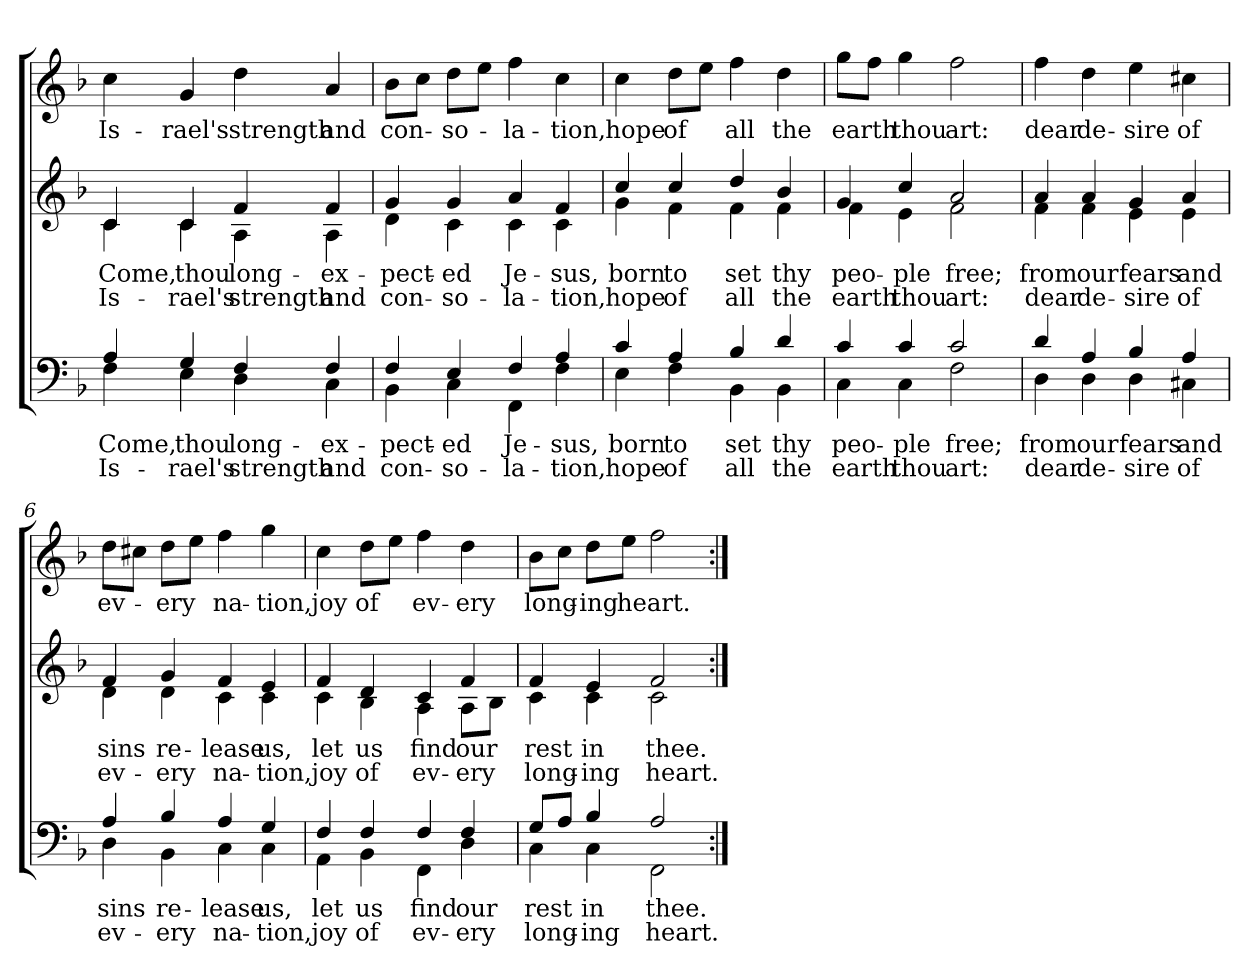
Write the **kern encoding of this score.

**kern	**text	**text	**kern	**text	**text	**kern	**text
*part3	*part3	*part3	*part2	*part2	*part2	*part1	*part1
*staff3	*staff3	*staff3	*staff2	*staff2	*staff2	*staff1	*staff1
*clefF4	*	*	*clefG2	*	*	*clefG2	*
*k[b-]	*	*	*k[b-]	*	*	*k[b-]	*
*F:	*	*	*F:	*	*	*F:	*
=1	=1	=1	=1	=1	=1	=1	=1
!	!	!	!LO:TX:b:t=1	!	!	!	!
!	!LO:LY:a	!LO:LY:a	!	!LO:LY:b	!LO:LY:b	!	!LO:LY:b
*^	*	*	*^	*	*	*	*
4A/	4F\	Come,	Is-	4c/	4c\	Come,	Is-	4cc\	Is-
!	!	!LO:LY:a	!LO:LY:a	!	!	!LO:LY:b	!LO:LY:b	!	!LO:LY:b
4G/	4E\	thou	-rael's	4c/	4c\	thou	-rael's	4g/	-rael's
!	!	!LO:LY:a	!LO:LY:a	!	!	!LO:LY:b	!LO:LY:b	!	!LO:LY:b
4F/	4D\	long-	strength	4f/	4A\	long-	strength	4dd\	strength
!	!	!LO:LY:a	!LO:LY:a	!	!	!LO:LY:b	!LO:LY:b	!	!LO:LY:b
4F/	4C\	-ex-	and	4f/	4A\	-ex-	and	4a/	and
=2	=2	=2	=2	=2	=2	=2	=2	=2	=2
!	!	!LO:LY:a	!LO:LY:a	!	!	!LO:LY:b	!LO:LY:b	!	!LO:LY:b
4F/	4BB-\	-pect-	con-	4g/	4d\	-pect-	con-	8b-\L	con-
.	.	.	.	.	.	.	.	8cc\J	.
!	!	!LO:LY:a	!LO:LY:a	!	!	!LO:LY:b	!LO:LY:b	!	!LO:LY:b
4E/	4C\	-ed	-so-	4g/	4c\	-ed	-so-	8dd\L	-so-
.	.	.	.	.	.	.	.	8ee\J	.
!	!	!LO:LY:a	!LO:LY:a	!	!	!LO:LY:b	!LO:LY:b	!	!LO:LY:b
4F/	4FF\	Je-	-la-	4a/	4c\	Je-	-la-	4ff\	-la-
!	!	!LO:LY:a	!LO:LY:a	!	!	!LO:LY:b	!LO:LY:b	!	!LO:LY:b
4A/	4F\	-sus,	-tion,	4f/	4c\	-sus,	-tion,	4cc\	-tion,
=3	=3	=3	=3	=3	=3	=3	=3	=3	=3
!	!	!LO:LY:a	!LO:LY:a	!	!	!LO:LY:b	!LO:LY:b	!	!LO:LY:b
4c/	4E\	born	hope	4cc/	4g\	born	hope	4cc\	hope
!	!	!LO:LY:a	!LO:LY:a	!	!	!LO:LY:b	!LO:LY:b	!	!LO:LY:b
4A/	4F\	to	of	4cc/	4f\	to	of	8dd\L	of
.	.	.	.	.	.	.	.	8ee\J	.
!	!	!LO:LY:a	!LO:LY:a	!	!	!LO:LY:b	!LO:LY:b	!	!LO:LY:b
4B-/	4BB-\	set	all	4dd/	4f\	set	all	4ff\	all
!	!	!LO:LY:a	!LO:LY:a	!	!	!LO:LY:b	!LO:LY:b	!	!LO:LY:b
4d/	4BB-\	thy	the	4b-/	4f\	thy	the	4dd\	the
=4	=4	=4	=4	=4	=4	=4	=4	=4	=4
!	!	!LO:LY:a	!LO:LY:a	!	!	!LO:LY:b	!LO:LY:b	!	!LO:LY:b
4c/	4C\	peo-	earth	4g/	4f\	peo-	earth	8gg\L	earth
.	.	.	.	.	.	.	.	8ff\J	.
!	!	!LO:LY:a	!LO:LY:a	!	!	!LO:LY:b	!LO:LY:b	!	!LO:LY:b
4c/	4C\	-ple	thou	4cc/	4e\	-ple	thou	4gg\	thou
!	!	!LO:LY:a	!LO:LY:a	!	!	!LO:LY:b	!LO:LY:b	!	!LO:LY:b
2c/	2F\	free;	art:	2a/	2f\	free;	art:	2ff\	art:
!!LO:LB:g=z
=5	=5	=5	=5	=5	=5	=5	=5	=5	=5
!	!	!LO:LY:a	!LO:LY:a	!	!	!LO:LY:b	!LO:LY:b	!	!LO:LY:b
4d/	4D\	from	dear	4a/	4f\	from	dear	4ff\	dear
!	!	!LO:LY:a	!LO:LY:a	!	!	!LO:LY:b	!LO:LY:b	!	!LO:LY:b
4A/	4D\	our	de-	4a/	4f\	our	de-	4dd\	de-
!	!	!LO:LY:a	!LO:LY:a	!	!	!LO:LY:b	!LO:LY:b	!	!LO:LY:b
4B-/	4D\	fears	-sire	4g/	4e\	fears	-sire	4ee\	-sire
!	!	!LO:LY:a	!LO:LY:a	!	!	!LO:LY:b	!LO:LY:b	!	!LO:LY:b
4A/	4C#X\	and	of	4a/	4e\	and	of	4cc#X\	of
=6	=6	=6	=6	=6	=6	=6	=6	=6	=6
!	!	!LO:LY:a	!LO:LY:a	!	!	!LO:LY:b	!LO:LY:b	!	!LO:LY:b
4A/	4D\	sins	ev-	4f/	4d\	sins	ev-	8dd\L	ev-
.	.	.	.	.	.	.	.	8cc#X\J	.
!	!	!LO:LY:a	!LO:LY:a	!	!	!LO:LY:b	!LO:LY:b	!	!LO:LY:b
4B-/	4BB-\	re-	-ery	4g/	4d\	re-	-ery	8dd\L	-ery
.	.	.	.	.	.	.	.	8ee\J	.
!	!	!LO:LY:a	!LO:LY:a	!	!	!LO:LY:b	!LO:LY:b	!	!LO:LY:b
4A/	4C\	-lease	na-	4f/	4c\	-lease	na-	4ff\	na-
!	!	!LO:LY:a	!LO:LY:a	!	!	!LO:LY:b	!LO:LY:b	!	!LO:LY:b
4G/	4C\	us,	-tion,	4e/	4c\	us,	-tion,	4gg\	-tion,
=7	=7	=7	=7	=7	=7	=7	=7	=7	=7
!	!	!LO:LY:a	!LO:LY:a	!	!	!LO:LY:b	!LO:LY:b	!	!LO:LY:b
4F/	4AA\	let	joy	4f/	4c\	let	joy	4cc\	joy
!	!	!LO:LY:a	!LO:LY:a	!	!	!LO:LY:b	!LO:LY:b	!	!LO:LY:b
4F/	4BB-\	us	of	4d/	4B-\	us	of	8dd\L	of
.	.	.	.	.	.	.	.	8ee\J	.
!	!	!LO:LY:a	!LO:LY:a	!	!	!LO:LY:b	!LO:LY:b	!	!LO:LY:b
4F/	4FF\	find	ev-	4c/	4A\	find	ev-	4ff\	ev-
!	!	!LO:LY:a	!LO:LY:a	!	!	!LO:LY:b	!LO:LY:b	!	!LO:LY:b
4F/	4D\	our	-ery	4f/	8A\L	our	-ery	4dd\	-ery
.	.	.	.	.	8B-\J	.	.	.	.
=8	=8	=8	=8	=8	=8	=8	=8	=8	=8
!	!	!LO:LY:a	!LO:LY:a	!	!	!LO:LY:b	!LO:LY:b	!	!LO:LY:b
8G/L	4C\	rest	long-	4f/	4c\	rest	long-	8b-\L	long-
8A/J	.	.	.	.	.	.	.	8cc\J	.
!	!	!LO:LY:a	!LO:LY:a	!	!	!LO:LY:b	!LO:LY:b	!	!LO:LY:b
4B-/	4C\	in	-ing	4e/	4c\	in	-ing	8dd\L	-ing
!	!	!	!	!	!	!	!	!	!LO:LY:b
.	.	.	.	.	.	.	.	8ee\J	heart.
!	!	!LO:LY:a	!LO:LY:a	!	!	!LO:LY:b	!LO:LY:b	!	!
2A/	2FF\	thee.	heart.	2f/	2c\	thee.	heart.	2ff\	.
*v	*v	*	*	*	*	*	*	*	*
*	*	*	*v	*v	*	*	*	*
=:|!	=:|!	=:|!	=:|!	=:|!	=:|!	=:|!	=:|!
*-	*-	*-	*-	*-	*-	*-	*-
